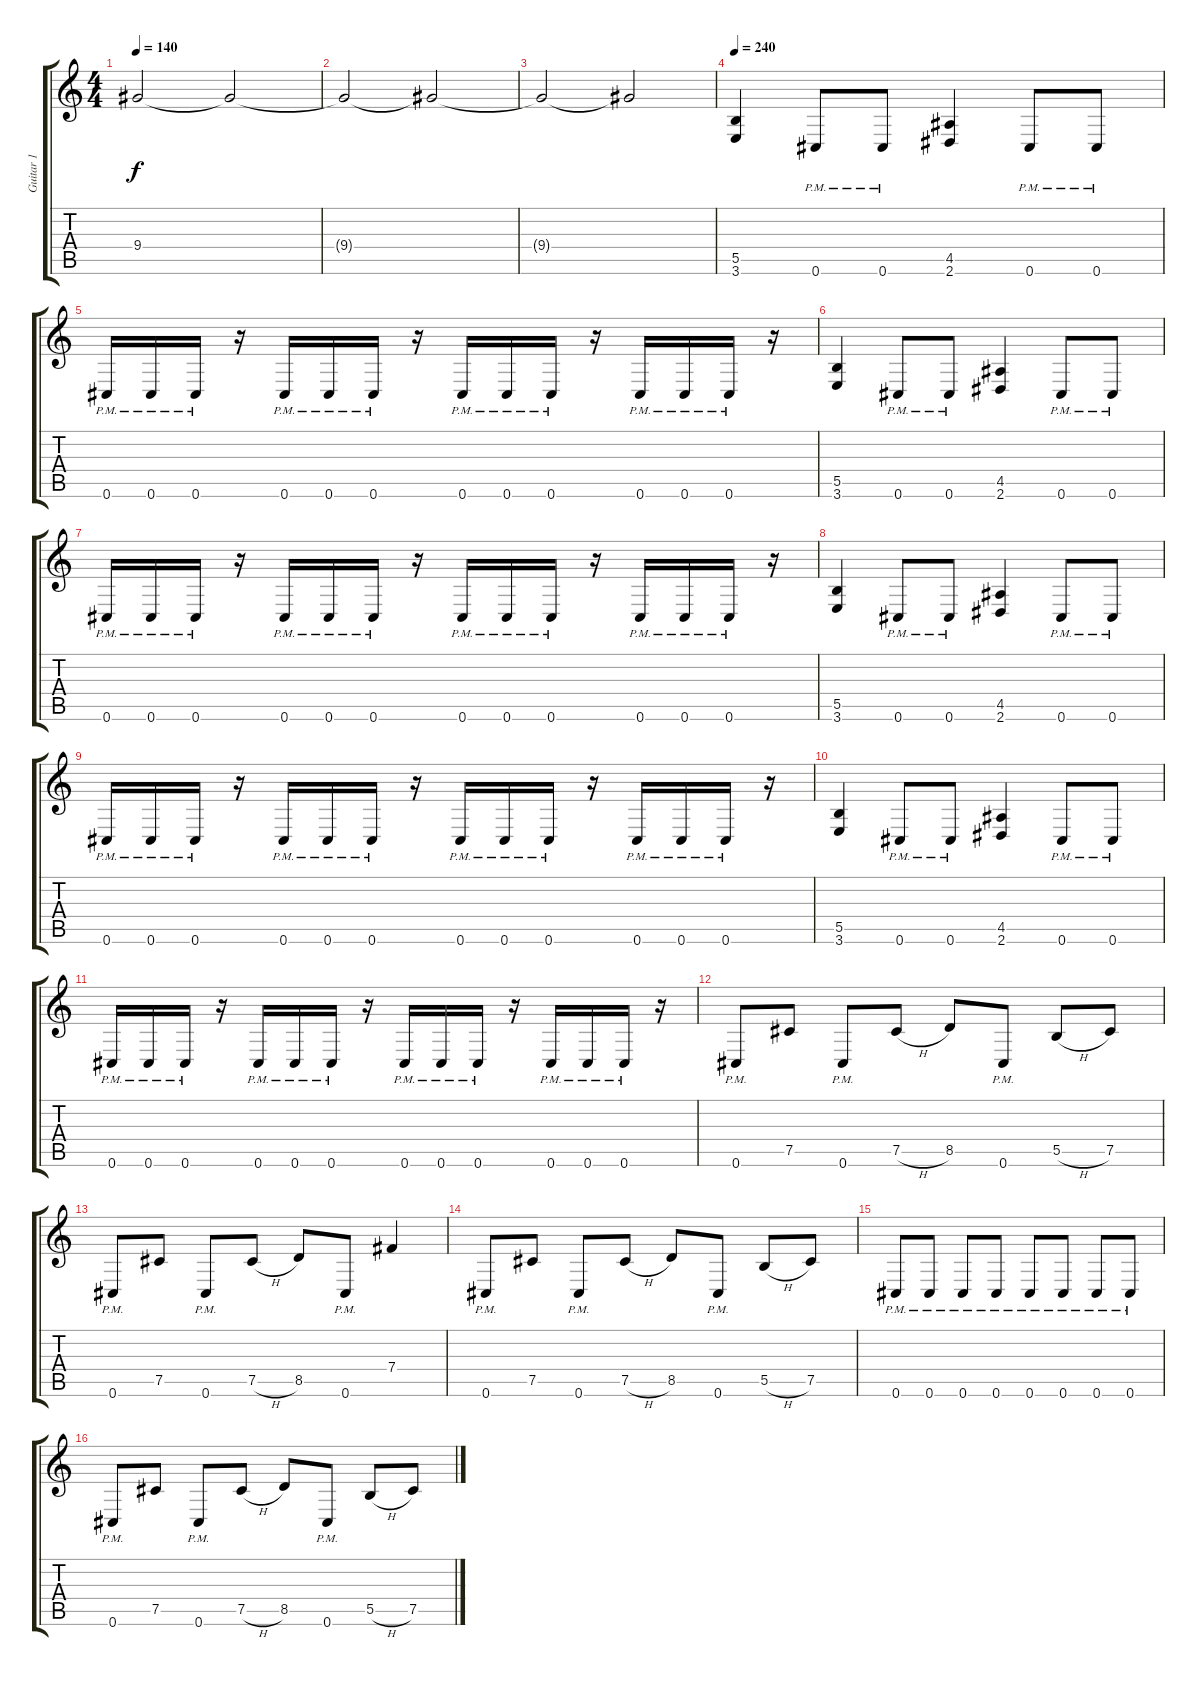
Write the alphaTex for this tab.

\track ("Guitar 1" "Guitar 1") {instrument distortionguitar}
\staff {score tabs}
\tuning (Db4 Ab3 E3 B2 Gb2 Db2) {hide}
\ts (4 4)
\tempo 140
\clef g2
\ks c
9.4{t}.2{dy f} 9.4{t}.2 |
9.4{t}.2 9.4{t}.2 |
9.4{t}.2 9.4{t}.2 |
\tempo 240
(5.5 3.6).4 0.6{pm}.8 0.6{pm}.8 (4.5 2.6).4 0.6{pm}.8 0.6{pm}.8 |
0.6{pm}.16 0.6{pm}.16 0.6{pm}.16 r.16 0.6{pm}.16 0.6{pm}.16 0.6{pm}.16 r.16 0.6{pm}.16 0.6{pm}.16 0.6{pm}.16 r.16 0.6{pm}.16 0.6{pm}.16 0.6{pm}.16 r.16 |
(5.5 3.6).4 0.6{pm}.8 0.6{pm}.8 (4.5 2.6).4 0.6{pm}.8 0.6{pm}.8 |
0.6{pm}.16 0.6{pm}.16 0.6{pm}.16 r.16 0.6{pm}.16 0.6{pm}.16 0.6{pm}.16 r.16 0.6{pm}.16 0.6{pm}.16 0.6{pm}.16 r.16 0.6{pm}.16 0.6{pm}.16 0.6{pm}.16 r.16 |
(5.5 3.6).4 0.6{pm}.8 0.6{pm}.8 (4.5 2.6).4 0.6{pm}.8 0.6{pm}.8 |
0.6{pm}.16 0.6{pm}.16 0.6{pm}.16 r.16 0.6{pm}.16 0.6{pm}.16 0.6{pm}.16 r.16 0.6{pm}.16 0.6{pm}.16 0.6{pm}.16 r.16 0.6{pm}.16 0.6{pm}.16 0.6{pm}.16 r.16 |
(5.5 3.6).4 0.6{pm}.8 0.6{pm}.8 (4.5 2.6).4 0.6{pm}.8 0.6{pm}.8 |
0.6{pm}.16 0.6{pm}.16 0.6{pm}.16 r.16 0.6{pm}.16 0.6{pm}.16 0.6{pm}.16 r.16 0.6{pm}.16 0.6{pm}.16 0.6{pm}.16 r.16 0.6{pm}.16 0.6{pm}.16 0.6{pm}.16 r.16 |
0.6{pm}.8 7.5.8 0.6{pm}.8 7.5{h}.8 8.5.8 0.6{pm}.8 5.5{h}.8 7.5.8 |
0.6{pm}.8 7.5.8 0.6{pm}.8 7.5{h}.8 8.5.8 0.6{pm}.8 7.4.4 |
0.6{pm}.8 7.5.8 0.6{pm}.8 7.5{h}.8 8.5.8 0.6{pm}.8 5.5{h}.8 7.5.8 |
0.6{pm}.8 0.6{pm}.8 0.6{pm}.8 0.6{pm}.8 0.6{pm}.8 0.6{pm}.8 0.6{pm}.8 0.6{pm}.8 |
0.6{pm}.8 7.5.8 0.6{pm}.8 7.5{h}.8 8.5.8 0.6{pm}.8 5.5{h}.8 7.5.8
